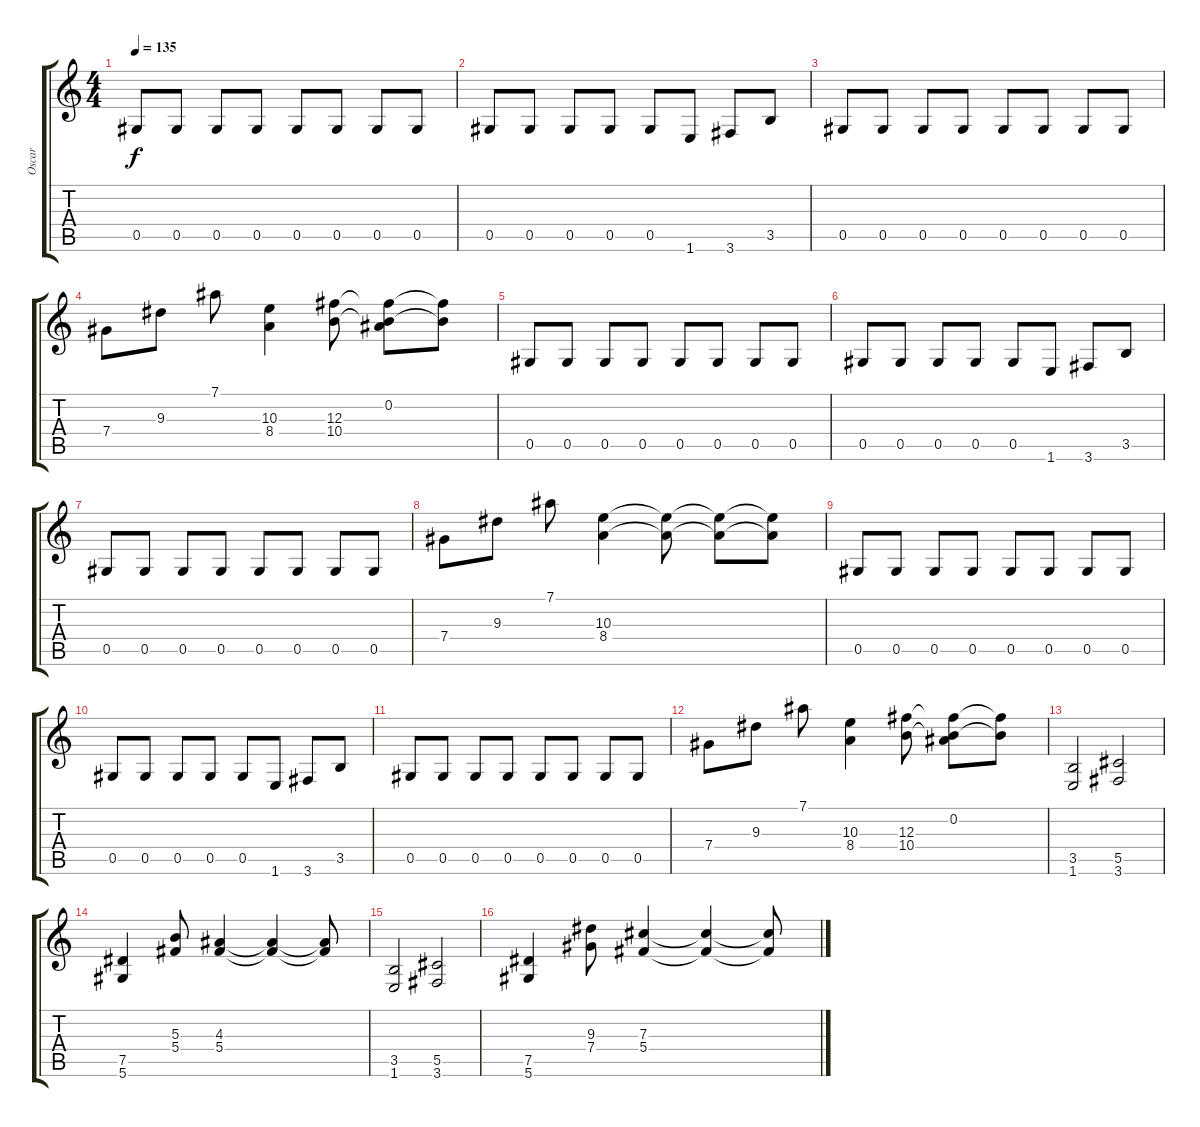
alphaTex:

\track ("Oscar" "Oscar") {instrument distortionguitar}
\staff {score tabs}
\tuning (Eb4 Bb3 Gb3 Db3 Ab2 Eb2) {hide}
\ts (4 4)
\tempo 135
\clef g2
\ks c
0.5.8{dy f} 0.5.8 0.5.8 0.5.8 0.5.8 0.5.8 0.5.8 0.5.8 |
0.5.8 0.5.8 0.5.8 0.5.8 0.5.8 1.6.8 3.6.8 3.5.8 |
0.5.8 0.5.8 0.5.8 0.5.8 0.5.8 0.5.8 0.5.8 0.5.8 |
7.4.8 9.3.8 7.1.8 (10.3 8.4).4 (12.3 10.4).8 (0.2 12.3{t} 10.4{t}).8 (12.3{t} 10.4{t}).8 |
0.5.8 0.5.8 0.5.8 0.5.8 0.5.8 0.5.8 0.5.8 0.5.8 |
0.5.8 0.5.8 0.5.8 0.5.8 0.5.8 1.6.8 3.6.8 3.5.8 |
0.5.8 0.5.8 0.5.8 0.5.8 0.5.8 0.5.8 0.5.8 0.5.8 |
7.4.8 9.3.8 7.1.8 (10.3 8.4).4 (10.3{t} 8.4{t}).8 (10.3{t} 8.4{t}).8 (10.3{t} 8.4{t}).8 |
0.5.8 0.5.8 0.5.8 0.5.8 0.5.8 0.5.8 0.5.8 0.5.8 |
0.5.8 0.5.8 0.5.8 0.5.8 0.5.8 1.6.8 3.6.8 3.5.8 |
0.5.8 0.5.8 0.5.8 0.5.8 0.5.8 0.5.8 0.5.8 0.5.8 |
7.4.8 9.3.8 7.1.8 (10.3 8.4).4 (12.3 10.4).8 (0.2 12.3{t} 10.4{t}).8 (12.3{t} 10.4{t}).8 |
(3.5 1.6).2 (5.5 3.6).2 |
(7.5 5.6).4 (5.3 5.4).8 (4.3 5.4).4 (4.3{t} 5.4{t}).4 (4.3{t} 5.4{t}).8 |
(3.5 1.6).2 (5.5 3.6).2 |
(7.5 5.6).4 (9.3 7.4).8 (7.3 5.4).4 (7.3{t} 5.4{t}).4 (7.3{t} 5.4{t}).8
